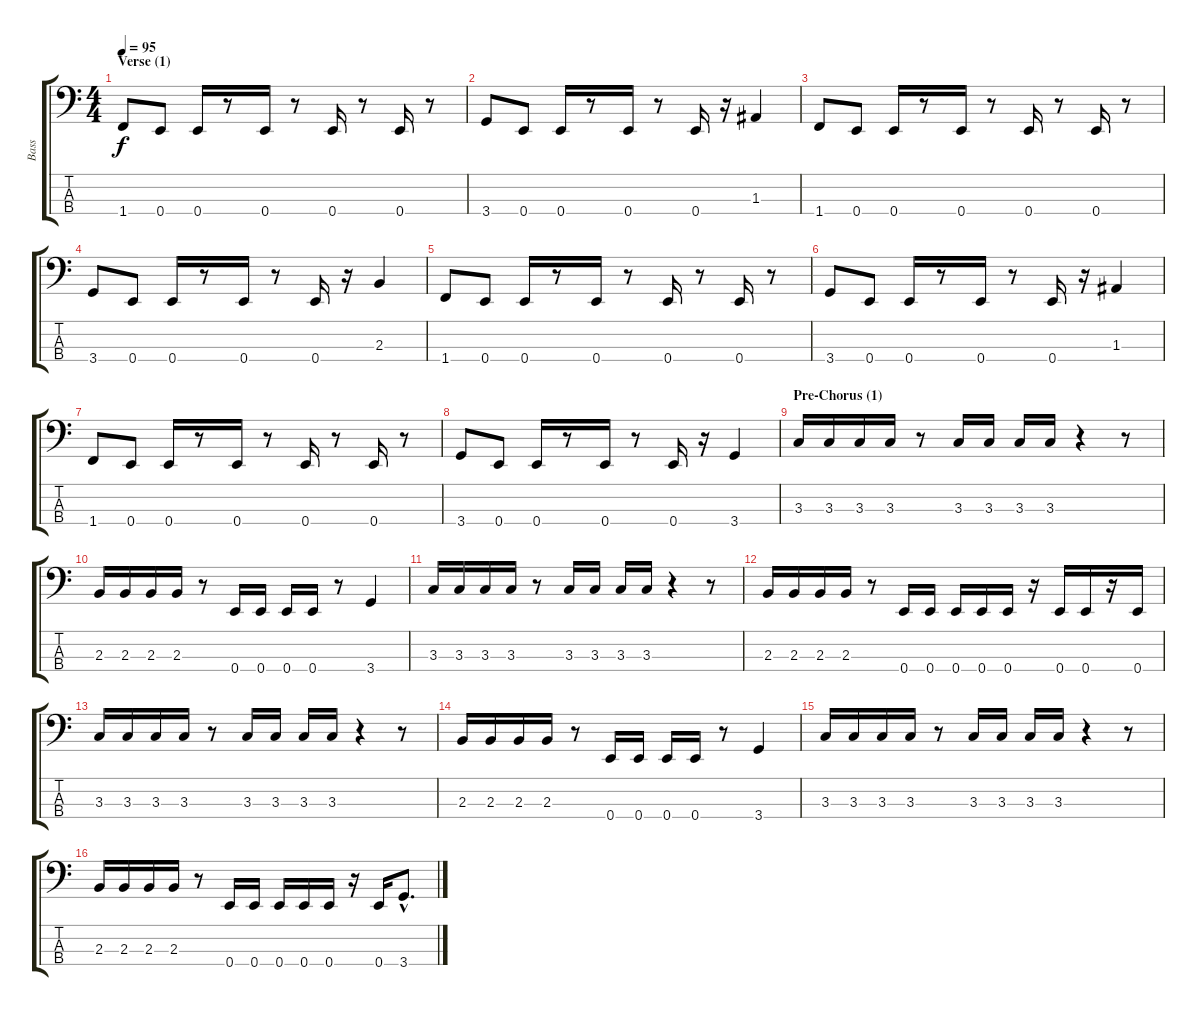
\track ("Bass" "Bass") {instrument electricbasspick}
\staff {score tabs}
\tuning (G2 D2 A1 E1) {hide}
\ts (4 4)
\section ("" "Verse (1)")
\tempo 95
\clef f4
\ks c
1.4.8{dy f} 0.4.8 0.4.16 r.8 0.4.16 r.8 0.4.16 r.8 0.4.16 r.8 |
3.4.8 0.4.8 0.4.16 r.8 0.4.16 r.8 0.4.16 r.16 1.3.4 |
1.4.8 0.4.8 0.4.16 r.8 0.4.16 r.8 0.4.16 r.8 0.4.16 r.8 |
3.4.8 0.4.8 0.4.16 r.8 0.4.16 r.8 0.4.16 r.16 2.3.4 |
1.4.8 0.4.8 0.4.16 r.8 0.4.16 r.8 0.4.16 r.8 0.4.16 r.8 |
3.4.8 0.4.8 0.4.16 r.8 0.4.16 r.8 0.4.16 r.16 1.3.4 |
1.4.8 0.4.8 0.4.16 r.8 0.4.16 r.8 0.4.16 r.8 0.4.16 r.8 |
3.4.8 0.4.8 0.4.16 r.8 0.4.16 r.8 0.4.16 r.16 3.4.4 |
\section ("" "Pre-Chorus (1)")
3.3.16 3.3.16 3.3.16 3.3.16 r.8 3.3.16 3.3.16 3.3.16 3.3.16 r.4 r.8 |
2.3.16 2.3.16 2.3.16 2.3.16 r.8 0.4.16 0.4.16 0.4.16 0.4.16 r.8 3.4.4 |
3.3.16 3.3.16 3.3.16 3.3.16 r.8 3.3.16 3.3.16 3.3.16 3.3.16 r.4 r.8 |
2.3.16 2.3.16 2.3.16 2.3.16 r.8 0.4.16 0.4.16 0.4.16 0.4.16 0.4.16 r.16 0.4.16 0.4.16 r.16 0.4.16 |
3.3.16 3.3.16 3.3.16 3.3.16 r.8 3.3.16 3.3.16 3.3.16 3.3.16 r.4 r.8 |
2.3.16 2.3.16 2.3.16 2.3.16 r.8 0.4.16 0.4.16 0.4.16 0.4.16 r.8 3.4.4 |
3.3.16 3.3.16 3.3.16 3.3.16 r.8 3.3.16 3.3.16 3.3.16 3.3.16 r.4 r.8 |
2.3.16 2.3.16 2.3.16 2.3.16 r.8 0.4.16 0.4.16 0.4.16 0.4.16 0.4.16 r.16 0.4.16 3.4{hac}.8{d}
